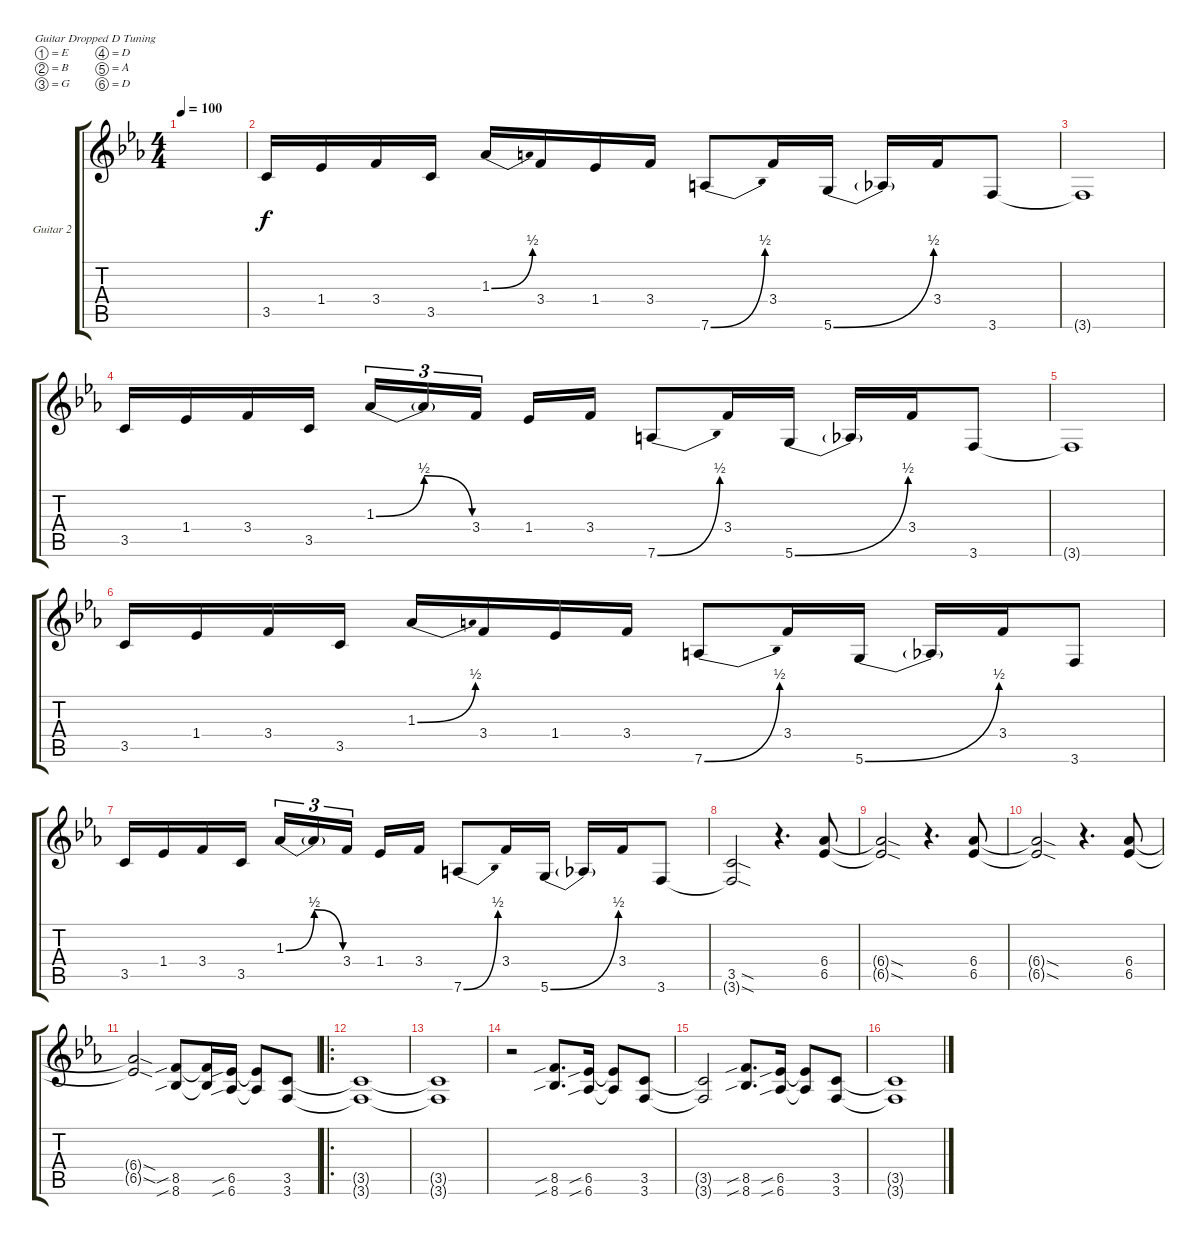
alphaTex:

\bracketExtendMode groupsimilarinstruments
\firstSystemTrackNameOrientation horizontal
\otherSystemsTrackNameOrientation horizontal
\track ("Guitar 2" "Guitar 2") {instrument distortionguitar}
\staff {score tabs}
\tuning (E4 B3 G3 D3 A2 D2)
\ts (4 4)
\tempo 100
\clef g2
\ks eb
|
3.5.16 1.4.16 3.4.16 3.5.16 1.3{be (bend 0 0 15 2)}.16 3.4.16 1.4.16 3.4.16 7.6{be (bend 0 0 15 2)}.8 3.4.16 5.6{be (bend 0 0 15 2)}.16 5.6{t}.16 3.4.16 3.6.8 |
3.6{t}.1 |
3.5.16 1.4.16 3.4.16 3.5.16 1.3{be (bendrelease 0 0 10.2 2 20.4 2 30 0)}.16{tu (3 2)} 1.3{t}.16{tu (3 2)} 3.4.16{tu (3 2)} 1.4.16 3.4.16 7.6{be (bend 0 0 15 2)}.8 3.4.16 5.6{be (bend 0 0 15 2)}.16 5.6{t}.16 3.4.16 3.6.8 |
3.6{t}.1 |
3.5.16 1.4.16 3.4.16 3.5.16 1.3{be (bend 0 0 15 2)}.16 3.4.16 1.4.16 3.4.16 7.6{be (bend 0 0 15 2)}.8 3.4.16 5.6{be (bend 0 0 15 2)}.16 5.6{t}.16 3.4.16 3.6.8 |
3.5.16 1.4.16 3.4.16 3.5.16 1.3{be (bendrelease 0 0 10.2 2 20.4 2 30 0)}.16{tu (3 2)} 1.3{t}.16{tu (3 2)} 3.4.16{tu (3 2)} 1.4.16 3.4.16 7.6{be (bend 0 0 15 2)}.8 3.4.16 5.6{be (bend 0 0 15 2)}.16 5.6{t}.16 3.4.16 3.6.8 |
(3.5{sod} 3.6{sod t}).2 r.4{d} (6.4 6.5).8 |
(6.4{sod t} 6.5{sod t}).2 r.4{d} (6.4 6.5).8 |
(6.4{sod t} 6.5{sod t}).2 r.4{d} (6.4 6.5).8 |
(6.4{sod t} 6.5{sod t}).2 (8.5{sib} 8.6{sib}).8 (8.5{t} 8.6{t}).16 (6.5{sib} 6.6{sib}).16 (6.5{t} 6.6{t}).8 (3.5 3.6).8 |
\ro
\section ("" "")
(3.5{t} 3.6{t}).1 |
(3.5{t} 3.6{t}).1 |
r.2 (8.5{sib} 8.6{sib}).8{d} (6.5{sib} 6.6{sib}).16 (6.5{t} 6.6{t}).8 (3.5 3.6).8 |
(3.5{t} 3.6{t}).2 (8.5{sib} 8.6{sib}).8{d} (6.5{sib} 6.6{sib}).16 (6.5{t} 6.6{t}).8 (3.5 3.6).8 |
(3.5{t} 3.6{t}).1
